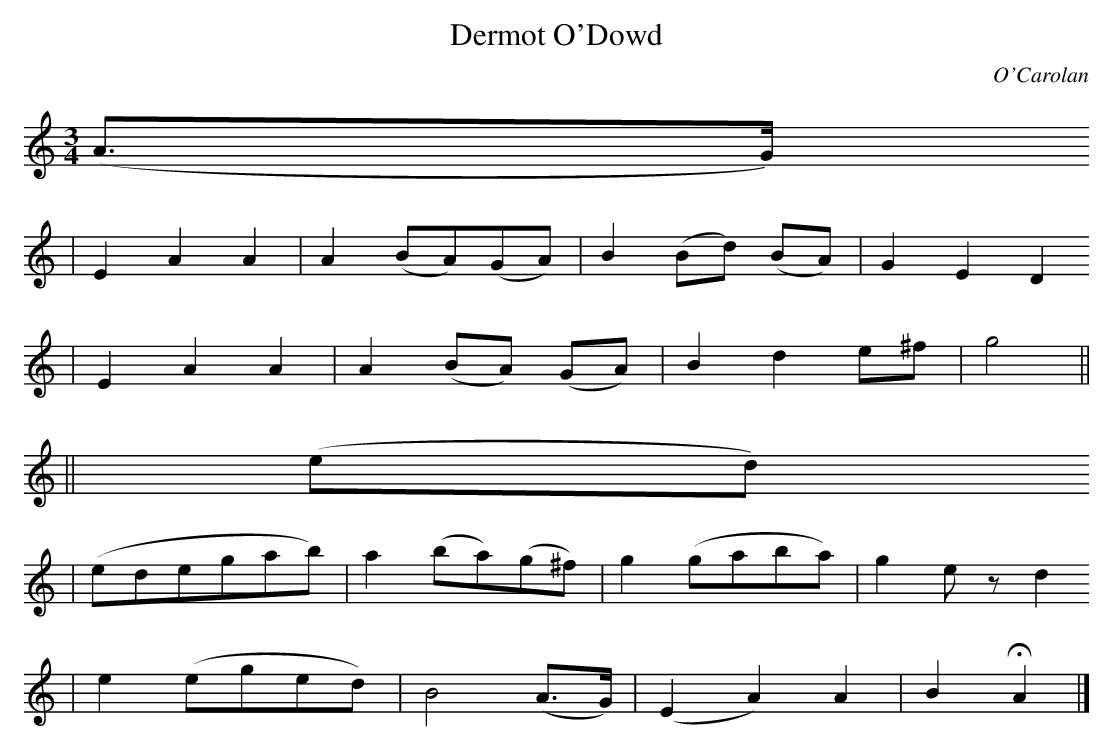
X:1
T: Dermot O'Dowd
C: O'Carolan
M: 3/4
L: 1/8
K: Am
(A>G)
| E2 A2 A2 | A2 (BA)(GA) | B2 (Bd) (BA) | G2 E2 D2
| E2 A2 A2 | A2 (BA) (GA) | B2 d2 e^f | g4 ||
|| (ed)
| (edegab) | a2 (ba)(g^f) | g2 (gaba) | g2 ez d2
| e2 (eged) | B4 (A>G) | (E2 A2) A2 | B2 HA2 |]
